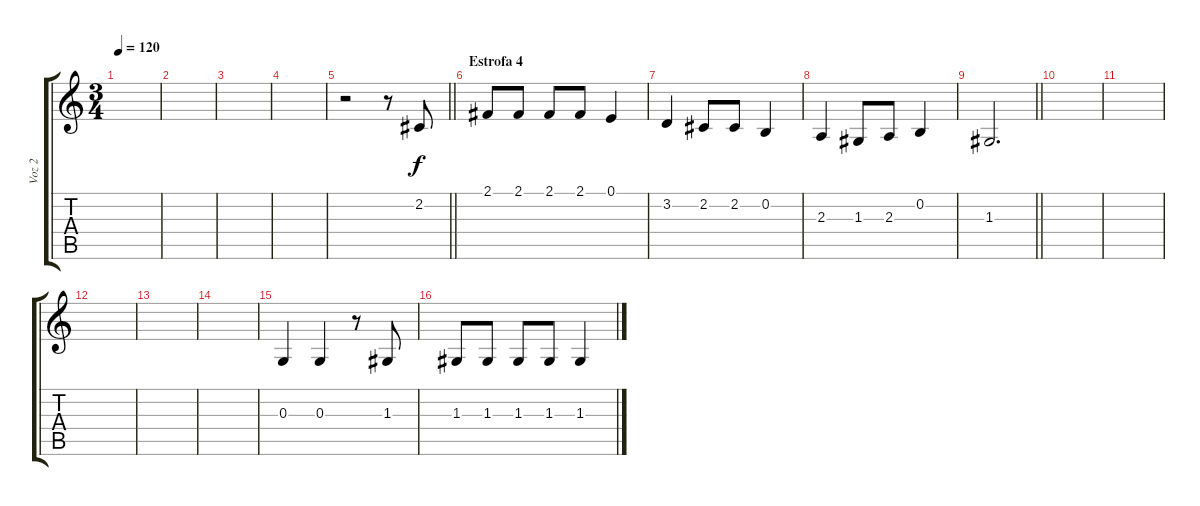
\track ("Voz 2" "Voz 2") {instrument accordion}
\staff {score tabs}
\tuning (E4 B3 G3 D3 A2 E2) {hide}
\ts (3 4)
\tempo 120
\clef g2
\ks c
|
|
|
|
\barLineRight lightlight
r.2 r.8 2.2.8 |
\section ("" "Estrofa 4")
2.1.8 2.1.8 2.1.8 2.1.8 0.1.4 |
3.2.4 2.2.8 2.2.8 0.2.4 |
2.3.4 1.3.8 2.3.8 0.2.4 |
\barLineRight lightlight
1.3.2{d} |
|
|
|
|
|
0.3.4 0.3.4 r.8 1.3.8 |
1.3.8 1.3.8 1.3.8 1.3.8 1.3.4
